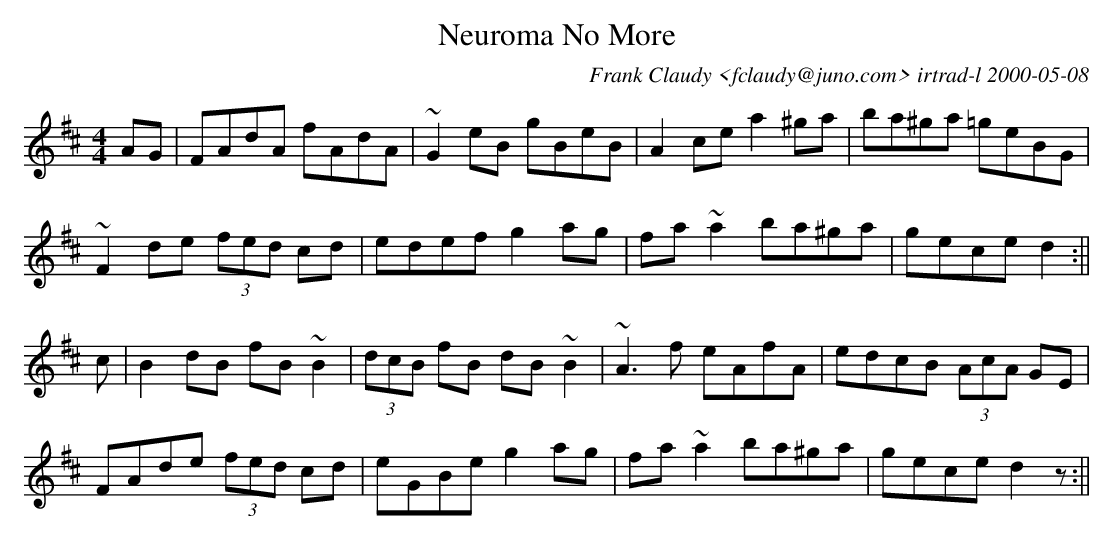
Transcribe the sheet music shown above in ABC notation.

X:1
T:Neuroma No More
C:Frank Claudy <fclaudy@juno.com> irtrad-l 2000-05-08
M:4/4
L:1/8
K:D
AG|FAdA fAdA|~G2 eB gBeB|A2 ce a2 ^ga|ba^ga =geBG|
~F2 de (3fed cd|edef g2 ag|fa~a2 ba^ga|gece d2:||
c|B2 dB fB~B2|(3dcB fB dB~B2|~A3f eAfA|edcB (3AcA GE|
FAde (3fed cd|eGBe g2 ag|fa~a2 ba^ga|gece d2z:||
